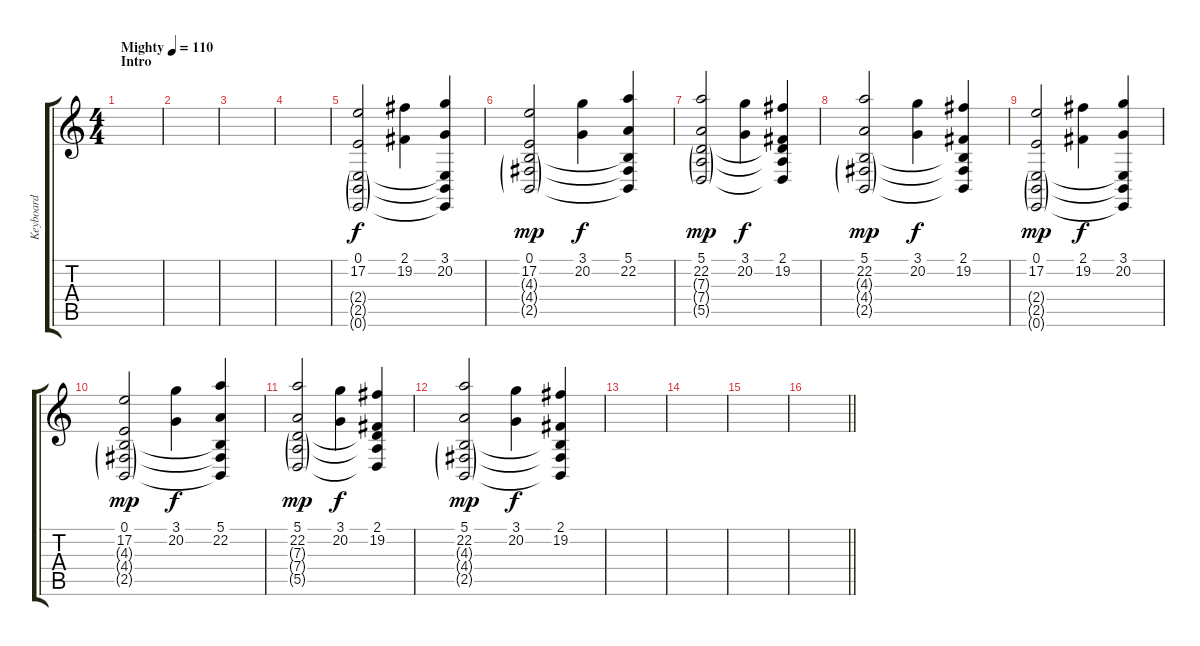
\track ("Keyboard" "Keyboard") {instrument lead2sawtooth}
\staff {score tabs}
\tuning (E4 B3 G3 D3 A2 E2) {hide}
\ts (4 4)
\section ("" "Intro")
\tempo (110 "Mighty")
\clef g2
\ks c
|
|
|
|
(0.1 17.2 2.4{g} 2.5{g} 0.6{g}).2 (2.1 19.2).4{dy f} (3.1 20.2 2.4{t} 2.5{t} 0.6{t}).4 |
(0.1 17.2 4.3{g} 4.4{g} 2.5{g}).2{dy mp} (3.1 20.2).4{dy f} (5.1 22.2 4.3{t} 4.4{t} 2.5{t}).4 |
(5.1 22.2 7.3{g} 7.4{g} 5.5{g}).2{dy mp} (3.1 20.2).4{dy f} (2.1 19.2 7.3{t} 7.4{t} 5.5{t}).4 |
(5.1 22.2 4.3{g} 4.4{g} 2.5{g}).2{dy mp} (3.1 20.2).4{dy f} (2.1 19.2 4.3{t} 4.4{t} 2.5{t}).4 |
(0.1 17.2 2.4{g} 2.5{g} 0.6{g}).2{dy mp} (2.1 19.2).4{dy f} (3.1 20.2 2.4{t} 2.5{t} 0.6{t}).4 |
(0.1 17.2 4.3{g} 4.4{g} 2.5{g}).2{dy mp} (3.1 20.2).4{dy f} (5.1 22.2 4.3{t} 4.4{t} 2.5{t}).4 |
(5.1 22.2 7.3{g} 7.4{g} 5.5{g}).2{dy mp} (3.1 20.2).4{dy f} (2.1 19.2 7.3{t} 7.4{t} 5.5{t}).4 |
(5.1 22.2 4.3{g} 4.4{g} 2.5{g}).2{dy mp} (3.1 20.2).4{dy f} (2.1 19.2 4.3{t} 4.4{t} 2.5{t}).4 |
|
|
|
\barLineRight lightlight
